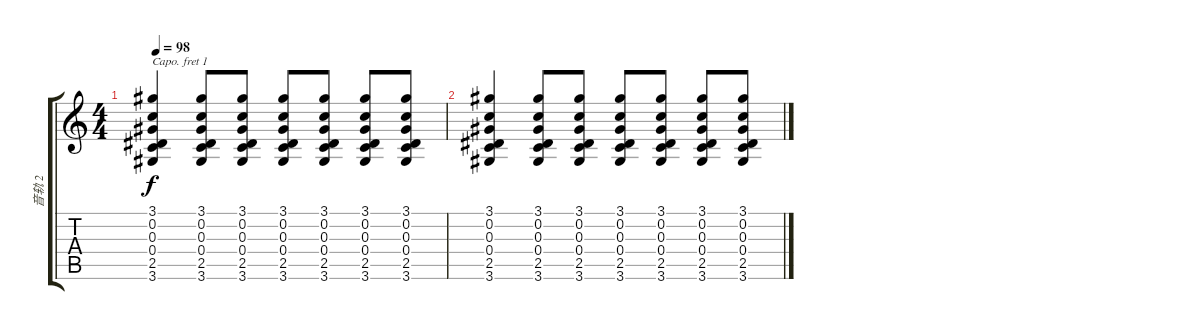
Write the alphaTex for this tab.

\track ("音轨 2" "音轨 2") {instrument acousticguitarsteel}
\staff {score tabs}
\capo 1
\tuning (E4 B3 G3 D3 A2 E2) {hide}
\ts (4 4)
\tempo 98
\clef g2
\ks c
(3.1 0.2 0.3 0.4 2.5 3.6).4{dy f} (3.1 0.2 0.3 0.4 2.5 3.6).8 (3.1 0.2 0.3 0.4 2.5 3.6).8 (3.1 0.2 0.3 0.4 2.5 3.6).8 (3.1 0.2 0.3 0.4 2.5 3.6).8 (3.1 0.2 0.3 0.4 2.5 3.6).8 (3.1 0.2 0.3 0.4 2.5 3.6).8 |
(3.1 0.2 0.3 0.4 2.5 3.6).4{volume 1} (3.1 0.2 0.3 0.4 2.5 3.6).8 (3.1 0.2 0.3 0.4 2.5 3.6).8 (3.1 0.2 0.3 0.4 2.5 3.6).8 (3.1 0.2 0.3 0.4 2.5 3.6).8 (3.1 0.2 0.3 0.4 2.5 3.6).8 (3.1 0.2 0.3 0.4 2.5 3.6).8
